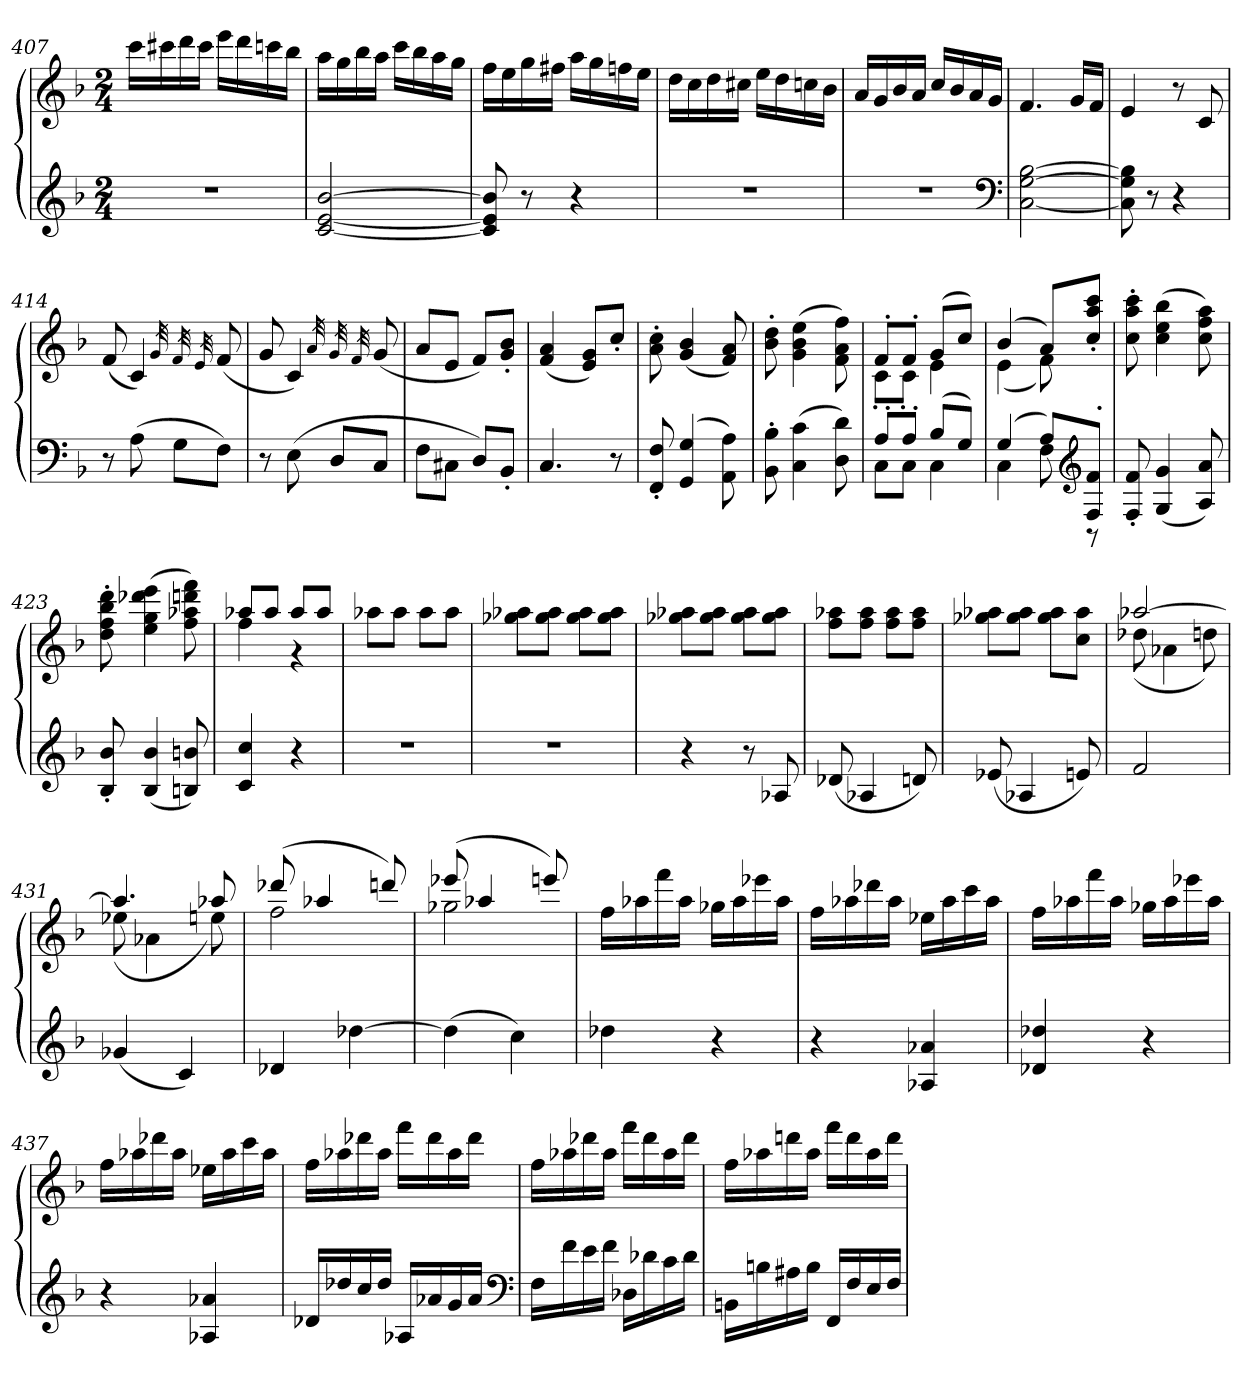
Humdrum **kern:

**kern	**kern
*part1	*part1
*staff2	*staff1
*clefG2	*clefG2
*k[b-]	*k[b-]
*M2/4	*M2/4
=407	=407
2r	16cccLL
.	16ccc#X
.	16ddd
.	16ccc#JJ
.	16eeeLL
.	16ddd
.	16cccn
.	16bb-JJ
=408	=408
[2c [2e [2b-	16aaLL
.	16gg
.	16bb-
.	16aaJJ
.	16cccLL
.	16bb-
.	16aa
.	16ggJJ
=409	=409
8c] 8e] 8b-]	16ffLL
.	16ee
8r	16gg
.	16ff#XJJ
4r	16aaLL
.	16gg
.	16ffn
.	16eeJJ
=410	=410
2r	16ddLL
.	16cc
.	16dd
.	16cc#XJJ
.	16eeLL
.	16dd
.	16ccn
.	16b-JJ
=411	=411
2r	16aLL
.	16g
.	16b-
.	16aJJ
.	16ccLL
.	16b-
.	16a
.	16gJJ
*clefF4	*
=412	=412
[2C [2G [2B-	4.f
.	16gLL
.	16fJJ
=413	=413
8C] 8G] 8B-]	4e
8r	.
4r	8r
.	8c
=414	=414
8r	(8f
(8A	4c)
8GL	.
.	32qg
.	32qf
.	32qe
8FJ)	(8f
=415	=415
8r	8g
(8E	4c)
8DL	.
.	32qa
.	32qg
.	32qf
8CJ	(8g
=416	=416
8FL	8aL
8C#XJ	8eJ
8DL)	8fL)
8BB-'J	8g' 8b-'J
=417	=417
4.C	(4f 4a
.	8e 8gL)
8r	8cc'J
=418	=418
8FF' 8F'	8a' 8cc'
(4GG 4G	(4g 4b-
8AA 8A)	8f 8a)
=419	=419
8BB-' 8B-'	8b-' 8dd'
(4C 4c	(4g 4b- 4ee
8D 8d)	8f 8a 8ff)
=420	=420
*^	*^
8A'L	8CL	8f'L	8c'L
8A'J	8CJ	8f'J	8c'J
(8B-L	4C	(8gL	4e
8GJ)	.	8ccJ)	.
=421	=421	=421	=421
(4G	4C	(4b-	(4e
8AL)	8F	8aL)	8f)
*clefG2	*	*	*
8F' 8f'J	8r	8cc' 8aa' 8ccc'J	8ryy
*v	*v	*	*
*	*v	*v
=422	=422
8F' 8f'	8cc' 8aa' 8ccc'
(4G 4g	(4cc 4ee 4bb-
8A 8a)	8cc 8ff 8aa)
=423	=423
8B-' 8b-'	8dd' 8ff' 8bb-' 8ddd'
(4B- 4b-	(4ee 4gg 4ddd-X 4eee
8Bn 8bn)	8ff 8aa-X 8dddn 8fff)
=424	=424
*	*^
4c 4cc	8aa-XL	4ff
.	8aa-J	.
4r	8aa-L	4r
.	8aa-J	.
*	*v	*v
=425	=425
2r	8aa-XL
.	8aa-J
.	8aa-L
.	8aa-J
=426	=426
2r	8gg-X 8aa-XL
.	8gg- 8aa-J
.	8gg- 8aa-L
.	8gg- 8aa-J
=427	=427
4r	8gg-X 8aa-XL
.	8gg- 8aa-J
8r	8gg- 8aa-L
8A-X	8gg- 8aa-J
=428	=428
(8d-X	8ff 8aa-XL
4A-X	8ff 8aa-J
.	8ff 8aa-L
8dn)	8ff 8aa-J
=429	=429
(8e-X	8gg-X 8aa-XL
4A-X	8gg- 8aa-J
.	8gg- 8aa-L
8en)	8cc 8aa-J
=430	=430
*	*^
2f	[2aa-X	(8dd-X
.	.	4a-X
.	.	8ddn)
=431	=431	=431
(4g-X	4.aa-]	(8ee-X
.	.	4a-X
4c)	.	.
.	8aa-X	8een)
=432	=432	=432
4d-X	(8ddd-X	2ff
.	4aa-X	.
[4dd-X	.	.
.	8dddn)	.
=433	=433	=433
(4dd-]	(8eee-X	2gg-X
.	4aa-X	.
4cc)	.	.
.	8eeen)	.
*	*v	*v
=434	=434
4dd-X	16ffLL
.	16aa-X
.	16fff
.	16aa-JJ
4r	16gg-XLL
.	16aa-
.	16eee-X
.	16aa-JJ
=435	=435
4r	16ffLL
.	16aa-X
.	16ddd-X
.	16aa-JJ
4A-X 4a-X	16ee-XLL
.	16aa-
.	16ccc
.	16aa-JJ
=436	=436
4d-X 4dd-X	16ffLL
.	16aa-X
.	16fff
.	16aa-JJ
4r	16gg-XLL
.	16aa-
.	16eee-X
.	16aa-JJ
=437	=437
4r	16ffLL
.	16aa-X
.	16ddd-X
.	16aa-JJ
4A-X 4a-X	16ee-XLL
.	16aa-
.	16ccc
.	16aa-JJ
=438	=438
16d-XLL	16ffLL
16dd-X	16aa-X
16cc	16ddd-X
16dd-JJ	16aa-JJ
16A-XLL	16fffLL
16a-X	16ddd-
16g	16aa-
16a-JJ	16ddd-JJ
*clefF4	*
=439	=439
16FLL	16ffLL
16f	16aa-X
16e	16ddd-X
16fJJ	16aa-JJ
16D-XLL	16fffLL
16d-X	16ddd-
16c	16aa-
16d-JJ	16ddd-JJ
=440	=440
16BBnLL	16ffLL
16Bn	16aa-X
16A#X	16dddn
16BJJ	16aa-JJ
16FFLL	16fffLL
16F	16ddd
16E	16aa-
16FJJ	16dddJJ
=	=
*-	*-
